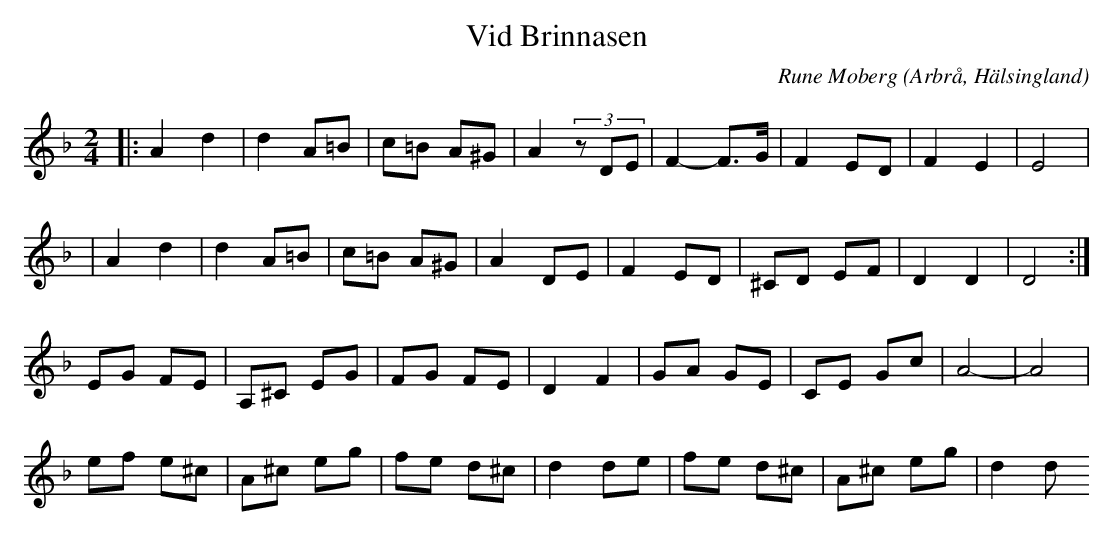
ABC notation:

X:1
T:Vid Brinnasen
C: Rune Moberg
O:Arbrå, Hälsingland
M:2/4
L:1/8
K:Dm
|:A2 d2|d2 A=B|c=B A^G|A2 (3zDE| F2-F>G| F2 ED|F2 E2|E4|
| A2 d2|d2 A=B|c=B A^G|A2 DE|F2 ED|^CD EF|D2 D2|D4:|
EG FE|A,^C EG|FG FE|D2 F2|GA GE|CE Gc|A4-|A4|
ef e^c|A^c eg|fe d^c|d2 de|fe d^c|A^c eg|d2 d
